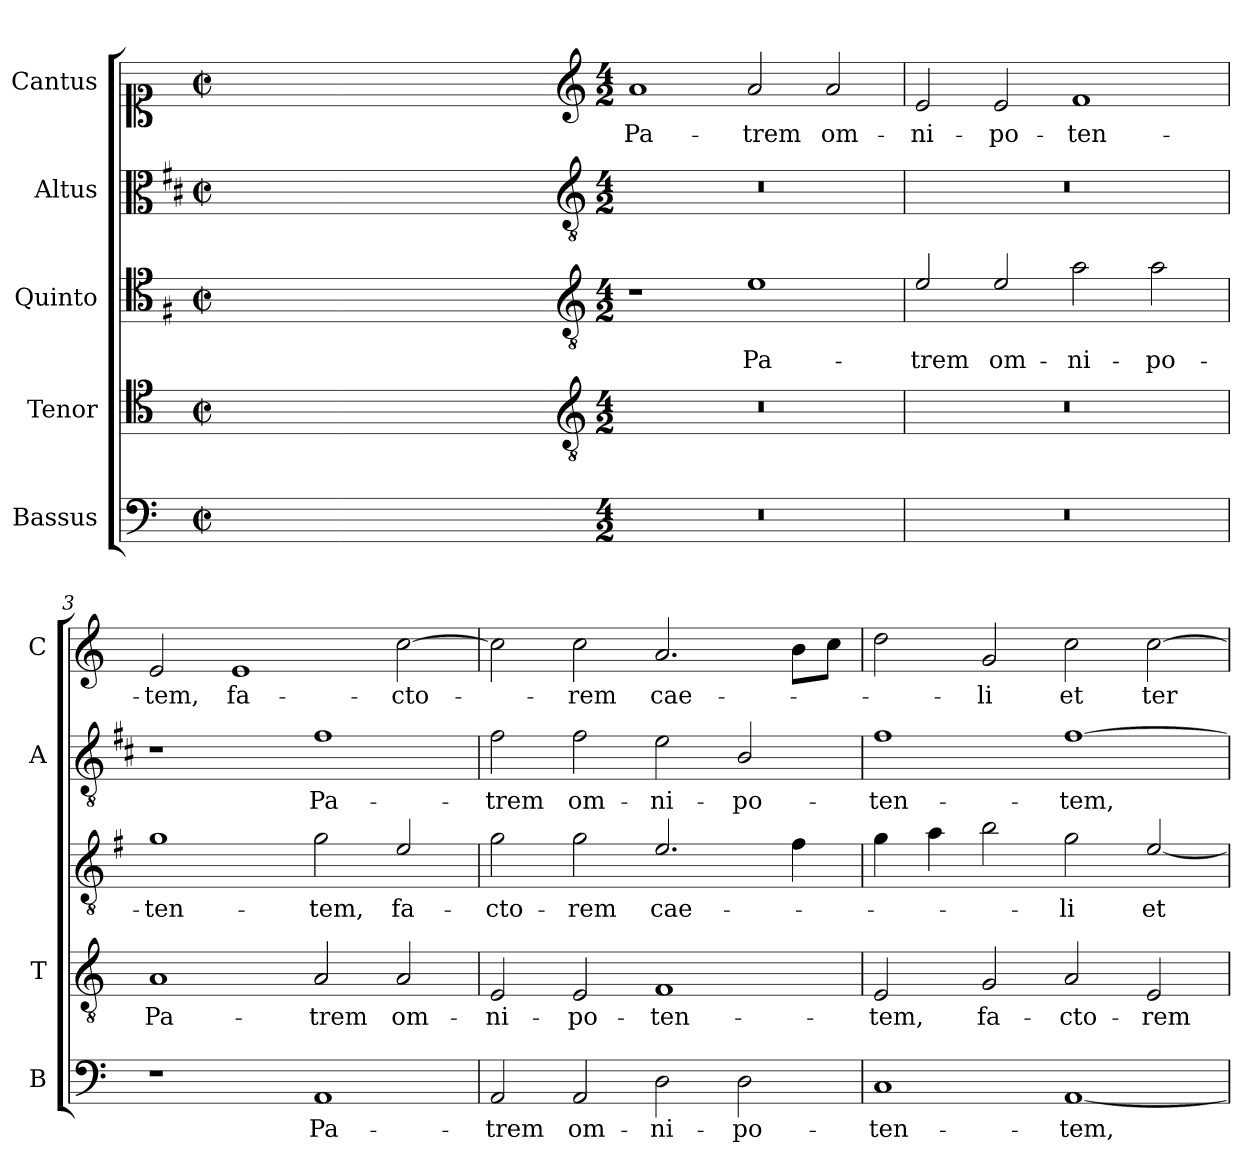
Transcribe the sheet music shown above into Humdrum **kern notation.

**kern	**text	**kern	**text	**kern	**text	**kern	**text	**kern	**text
*part5	*part5	*part4	*part4	*part3	*part3	*part2	*part2	*part1	*part1
*staff5	*staff5	*staff4	*staff4	*staff3	*staff3	*staff2	*staff2	*staff1	*staff1
*I"Bassus	*	*I"Tenor	*	*I"Quinto	*	*I"Altus	*	*I"Cantus	*
*I'B	*	*I'T	*	*	*	*I'A	*	*I'C	*
*clefF4	*	*clefC4	*	*clefC4	*	*clefC3	*	*clefC1	*
*	*	*	*	*ITrd4c7	*	*ITrd1c2	*	*	*
*k[]	*	*k[]	*	*k[]	*	*k[]	*	*k[]	*
*C:	*	*C:	*	*C:	*	*C:	*	*C:	*
*M2/2	*	*M2/2	*	*M2/2	*	*M2/2	*	*M2/2	*
*met(c|)	*	*met(c|)	*	*met(c|)	*	*met(c|)	*	*met(c|)	*
=	=	=	=	=	=	=	=	=	=
1ryy	.	1ryy	.	1ryy	.	1ryy	.	1ryy	.
=1X-	=1X-	=1X-	=1X-	=1X-	=1X-	=1X-	=1X-	=1X-	=1X-
4ryy	.	4ryy	.	4ryy	.	4ryy	.	4ryy	.
4ryy	.	4ryy	.	4ryy	.	4ryy	.	4ryy	.
4ryy	.	4ryy	.	4ryy	.	4ryy	.	4ryy	.
4ryy	.	4ryy	.	4ryy	.	4ryy	.	4ryy	.
=1-	=1-	=1-	=1-	=1-	=1-	=1-	=1-	=1-	=1-
*	*	*clefGv2	*	*clefGv2	*	*clefGv2	*	*clefG2	*
*M4/2	*	*M4/2	*	*M4/2	*	*M4/2	*	*M4/2	*
!	!	!	!	!	!	!	!	!	!LO:LY:b
0r	.	0r	.	1r	.	0r	.	1a	Pa-
!	!	!	!	!	!LO:LY:b	!	!	!	!LO:LY:b
.	.	.	.	1A	Pa-	.	.	2a/	-trem
!	!	!	!	!	!	!	!	!	!LO:LY:b
.	.	.	.	.	.	.	.	2a/	om-
=2	=2	=2	=2	=2	=2	=2	=2	=2	=2
!	!	!	!	!	!LO:LY:b	!	!	!	!LO:LY:b
0r	.	0r	.	2A/	-trem	0r	.	2e/	-ni-
!	!	!	!	!	!LO:LY:b	!	!	!	!LO:LY:b
.	.	.	.	2A/	om-	.	.	2e/	-po-
!	!	!	!	!	!LO:LY:b	!	!	!	!LO:LY:b
.	.	.	.	2d\	-ni-	.	.	1f	-ten-
!	!	!	!	!	!LO:LY:b	!	!	!	!
.	.	.	.	2d\	-po-	.	.	.	.
=3	=3	=3	=3	=3	=3	=3	=3	=3	=3
!	!	!	!LO:LY:b	!	!LO:LY:b	!	!	!	!LO:LY:b
1r	.	1A	Pa-	1c	-ten-	1r	.	2e/	-tem,
!	!	!	!	!	!	!	!	!	!LO:LY:b
.	.	.	.	.	.	.	.	1e	fa-
!	!LO:LY:b	!	!LO:LY:b	!	!LO:LY:b	!	!LO:LY:b	!	!
1AA	Pa-	2A/	-trem	2c\	-tem,	1e	Pa-	.	.
!	!	!	!LO:LY:b	!	!LO:LY:b	!	!	!	!LO:LY:b
.	.	2A/	om-	2A/	fa-	.	.	[2cc\	-cto-
=4	=4	=4	=4	=4	=4	=4	=4	=4	=4
!	!LO:LY:b	!	!LO:LY:b	!	!LO:LY:b	!	!LO:LY:b	!	!
2AA/	-trem	2E/	-ni-	2c\	-cto-	2e\	-trem	2cc\]	.
!	!LO:LY:b	!	!LO:LY:b	!	!LO:LY:b	!	!LO:LY:b	!	!LO:LY:b
2AA/	om-	2E/	-po-	2c\	-rem	2e\	om-	2cc\	-rem
!	!LO:LY:b	!	!LO:LY:b	!	!LO:LY:b	!	!LO:LY:b	!	!LO:LY:b
2D\	-ni-	1F	-ten-	2.A/	cae-	2d\	-ni-	2.a/	cae-
!	!LO:LY:b	!	!	!	!	!	!LO:LY:b	!	!
2D\	-po-	.	.	.	.	2A/	-po-	.	.
.	.	.	.	4B\	.	.	.	8b\L	.
.	.	.	.	.	.	.	.	8cc\J	.
=5	=5	=5	=5	=5	=5	=5	=5	=5	=5
!	!LO:LY:b	!	!LO:LY:b	!	!	!	!LO:LY:b	!	!
1C	-ten-	2E/	-tem,	4c\	.	1e	-ten-	2dd\	.
.	.	.	.	4d\	.	.	.	.	.
!	!	!	!LO:LY:b	!	!	!	!	!	!LO:LY:b
.	.	2G/	fa-	2e\	.	.	.	2g/	-li
!	!LO:LY:b	!	!LO:LY:b	!	!LO:LY:b	!	!LO:LY:b	!	!LO:LY:b
[1AA	-tem,	2A/	-cto-	2c\	-li	[1e	-tem,	2cc\	et
!	!	!	!LO:LY:b	!	!LO:LY:b	!	!	!	!LO:LY:b
.	.	2E/	-rem	[2A/	et	.	.	[2cc\	ter-
=	=	=	=	=	=	=	=	=	=
*-	*-	*-	*-	*-	*-	*-	*-	*-	*-
